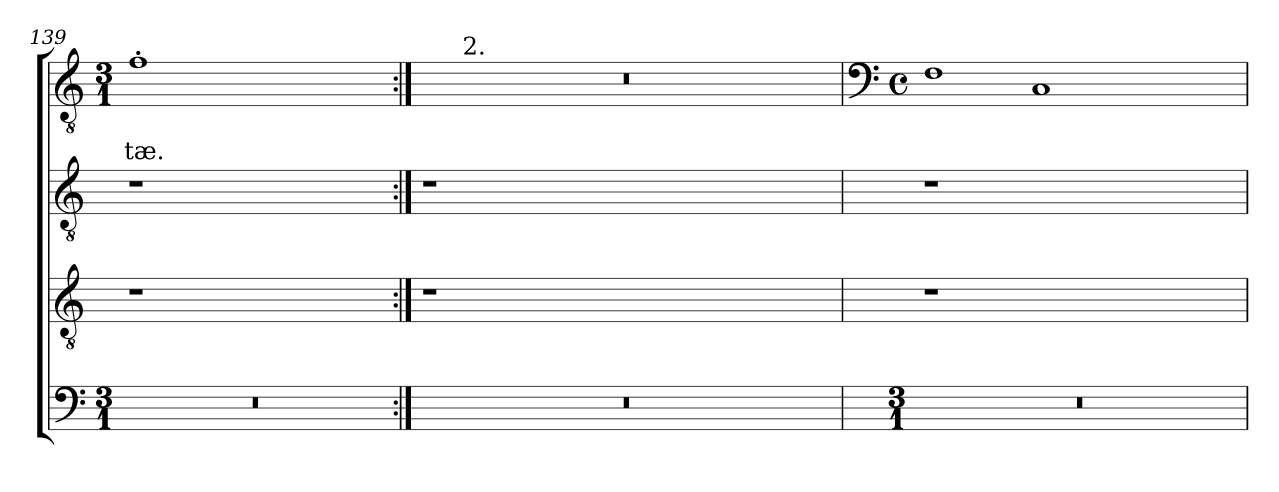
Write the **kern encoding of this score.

**kern	**kern	**kern	**kern	**text	**text
*part4	*part3	*part2	*part1	*part1	*part1
*staff4	*staff3	*staff2	*staff1	*staff1	*staff1
*clefF4	*clefGv2	*clefGv2	*clefGv2	*	*
*k[]	*k[]	*k[]	*k[]	*	*
*C:	*C:	*C:	*C:	*	*
*M3/1	*	*	*M3/1	*	*
=139	=139	=139	=139	=139	=139
!	!	!	!	!	!LO:LY:b
0.r	1r	1r	1f'>	.	tæ.
.	0ryy	0ryy	0ryy	.	.
=140:|!	=140:|!	=140:|!	=140:|!	=140:|!	=140:|!
*	*	*	*^	*	*
0.r	1r	1r	0.r	8.ryy	.	.
!	!	!	!	!LO:TX:a:t=2.	!	!
.	.	.	.	1ryy	.	.
.	0ryy	0ryy	.	.	.	.
.	.	.	.	1ryy	.	.
.	.	.	.	2ryy	.	.
.	.	.	.	4ryy	.	.
.	.	.	.	16ryy	.	.
*	*	*	*v	*v	*	*
!!LO:PB:g=z
=141	=141	=141	=141	=141	=141
*	*	*	*clefF4	*	*
*M3/1	*	*	*M4/4	*	*
*	*	*	*met(c)	*	*
*	*	*	*^	*	*
!	!	!	!LO:TX:a:B:t=from Selectae Cantiones Exellentissimorum Auctorum. Romae 1616	!	!	!
*	*	*	*v	*v	*	*
0.r	1r	1r	1F	.	.
.	0ryy	0ryy	1C	.	.
.	.	.	1ryy	.	.
=	=	=	=	=	=
*-	*-	*-	*-	*-	*-
